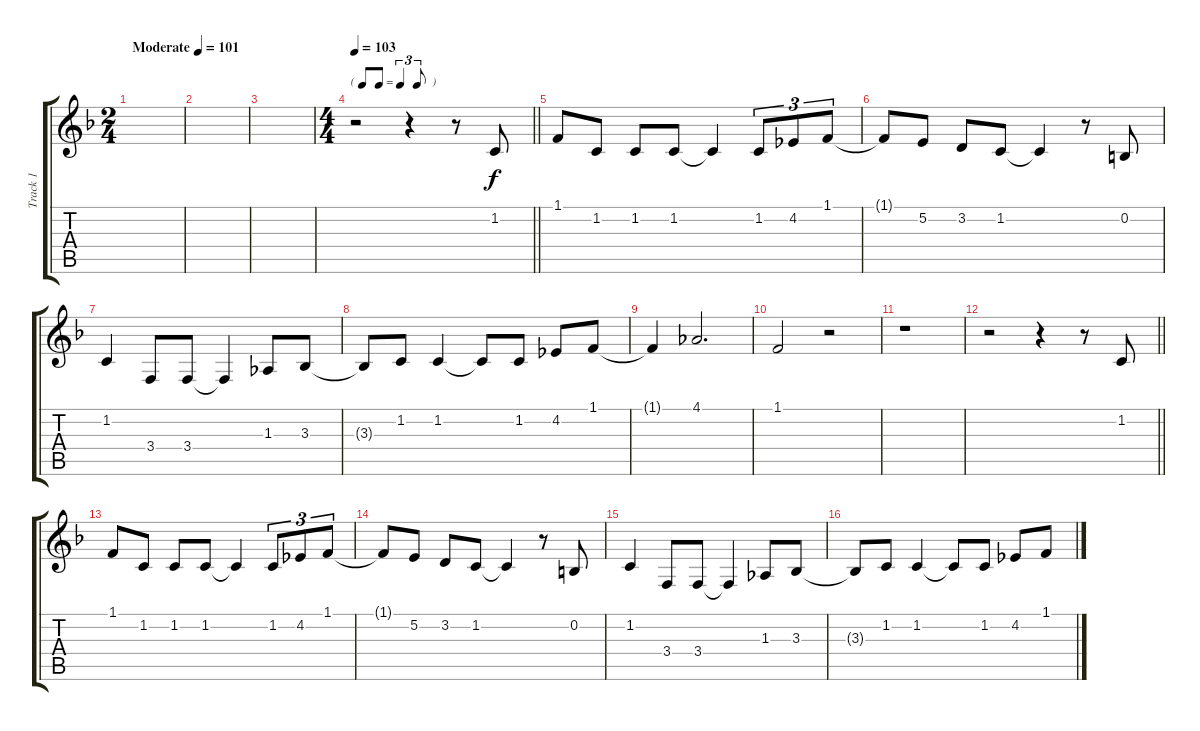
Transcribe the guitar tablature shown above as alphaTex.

\track ("Track 1" "Track 1") {instrument tenorsax}
\staff {score tabs}
\tuning (E4 B3 G3 D3 A2 E2) {hide}
\ts (2 4)
\tempo (101 "Moderate")
\tempo 93
\tempo (101 "Moderate")
\clef g2
\ks f
|
|
|
\ts (4 4)
\tf triplet8th
\tempo 103
\barLineRight lightlight
r.2 r.4 r.8 1.2.8 |
1.1.8{dy f} 1.2.8 1.2.8 1.2.8 1.2{t}.4 1.2.8{tu (3 2)} 4.2.8{tu (3 2)} 1.1.8{tu (3 2)} |
1.1{t}.8 5.2.8 3.2.8 1.2.8 1.2{t}.4 r.8 0.2.8 |
1.2.4 3.4.8 3.4.8 3.4{t}.4 1.3.8 3.3.8 |
3.3{t}.8 1.2.8 1.2.4 1.2{t}.8 1.2.8 4.2.8 1.1.8 |
1.1{t}.4 4.1.2{d} |
1.1.2 r.2 |
r.1 |
\barLineRight lightlight
r.2 r.4 r.8 1.2.8 |
1.1.8 1.2.8 1.2.8 1.2.8 1.2{t}.4 1.2.8{tu (3 2)} 4.2.8{tu (3 2)} 1.1.8{tu (3 2)} |
1.1{t}.8 5.2.8 3.2.8 1.2.8 1.2{t}.4 r.8 0.2.8 |
1.2.4 3.4.8 3.4.8 3.4{t}.4 1.3.8 3.3.8 |
3.3{t}.8 1.2.8 1.2.4 1.2{t}.8 1.2.8 4.2.8 1.1.8
